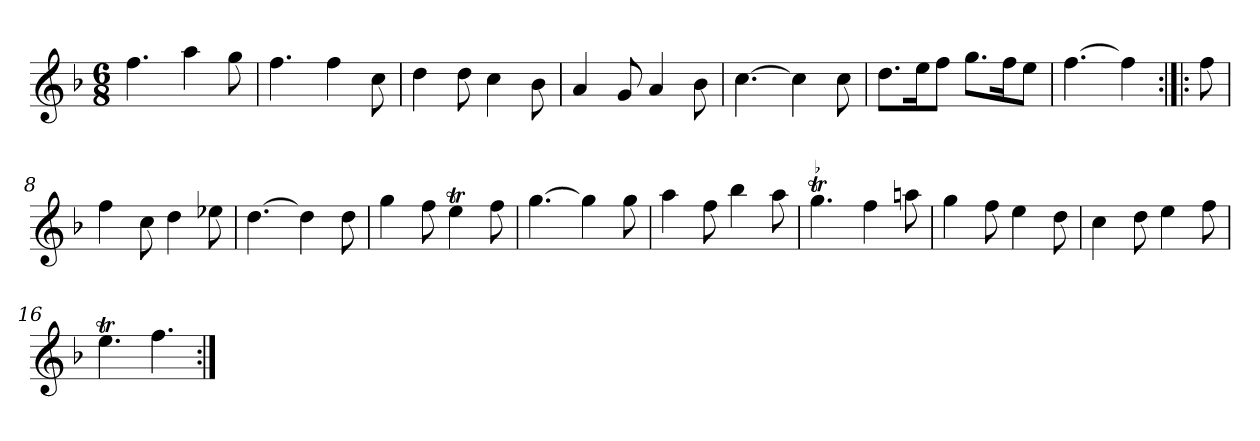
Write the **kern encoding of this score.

**kern
*part1
*staff1
*clefG2
*k[b-]
*F:
*M6/8
*MM120
=1
4.ff
4aa
8gg
=2
4.ff
4ff
8cc
=3
4dd
8dd
4cc
8b-
=4
4a
8g
4a
8b-
=5
[4.cc
4cc]
8cc
=6
8.dd\L
16ee\K
8ff\J
8.gg\L
16ff\K
8ee\J
=7
[4.ff
4ff]
=:|!|:
8ff
=8
4ff
8cc
4dd
8ee-X
=9
[4.dd
4dd]
8dd
=10
4gg
8ff
4eet
8ff
=11
[4.gg
4gg]
8gg
=12
4aa
8ff
4bb-
8aa
=13
!LO:TR:acc=-
4.ggt
4ff
8aan
=14
4gg
8ff
4ee
8dd
=15
4cc
8dd
4ee
8ff
=16
4.eet
4.ff
=:|!
*-
